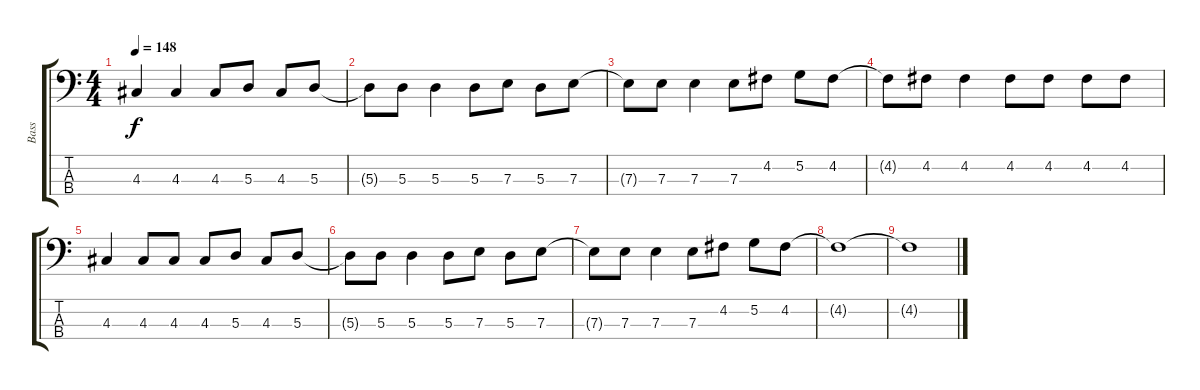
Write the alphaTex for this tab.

\track ("Bass" "Bass") {instrument electricbasspick}
\staff {score tabs}
\tuning (G2 D2 A1 E1) {hide}
\ts (4 4)
\tempo 148
\clef f4
\ks c
4.3.4{dy f} 4.3.4 4.3.8 5.3.8 4.3.8 5.3.8 |
5.3{t}.8 5.3.8 5.3.4 5.3.8 7.3.8 5.3.8 7.3.8 |
7.3{t}.8 7.3.8 7.3.4 7.3.8 4.2.8 5.2.8 4.2.8 |
4.2{t}.8 4.2.8 4.2.4 4.2.8 4.2.8 4.2.8 4.2.8 |
4.3.4 4.3.8 4.3.8 4.3.8 5.3.8 4.3.8 5.3.8 |
5.3{t}.8 5.3.8 5.3.4 5.3.8 7.3.8 5.3.8 7.3.8 |
7.3{t}.8 7.3.8 7.3.4 7.3.8 4.2.8 5.2.8 4.2.8 |
4.2{t}.1 |
4.2{t}.1
